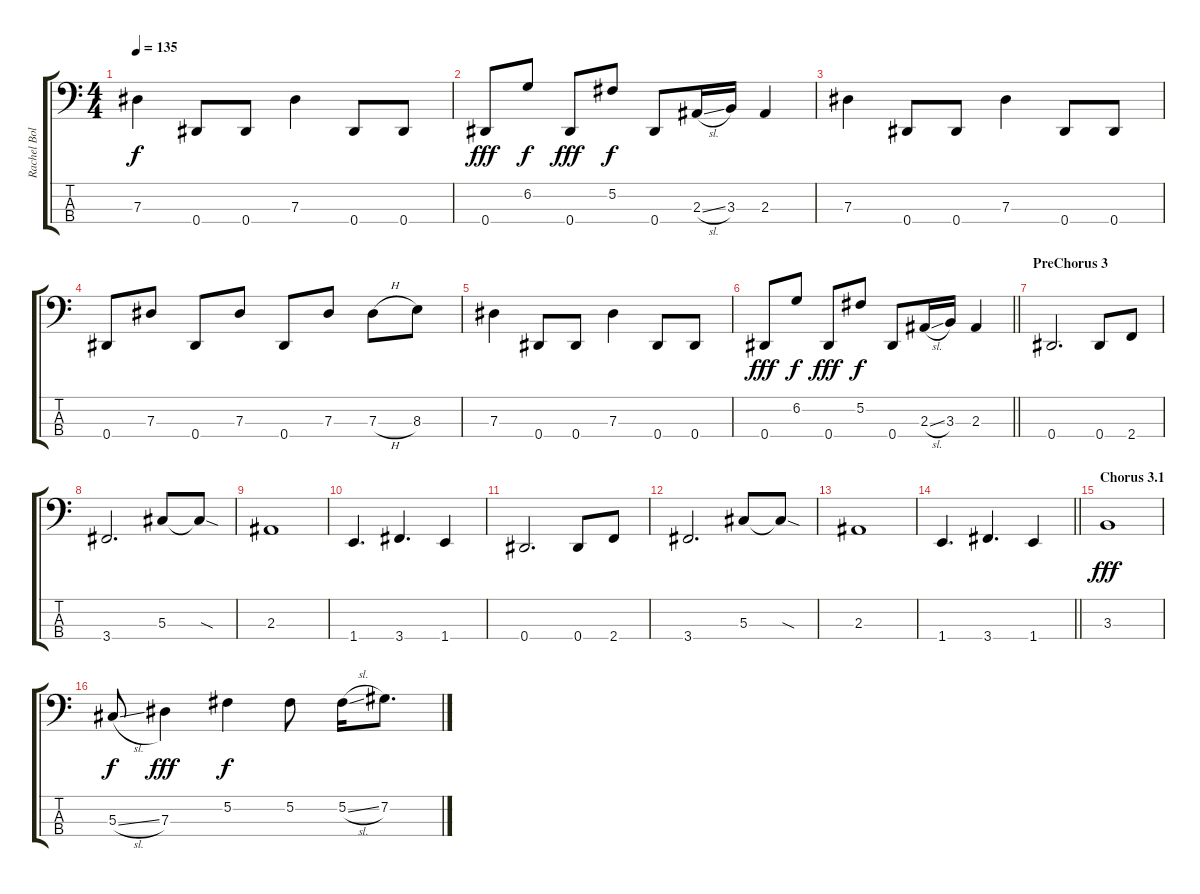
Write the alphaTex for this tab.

\track ("Rachel Bolan" "Rachel Bol") {instrument electricbassfinger}
\staff {score tabs}
\tuning (Gb2 Db2 Ab1 Eb1) {hide}
\ts (4 4)
\tempo 135
\clef f4
\ks c
7.3.4{dy f} 0.4.8 0.4.8 7.3.4 0.4.8 0.4.8 |
0.4.8{dy fff} 6.2.8{dy f} 0.4.8{dy fff} 5.2.8{dy f} 0.4.8 2.3{sl}.16 3.3.16 2.3.4 |
7.3.4 0.4.8 0.4.8 7.3.4 0.4.8 0.4.8 |
0.4.8 7.3.8 0.4.8 7.3.8 0.4.8 7.3.8 7.3{h}.8 8.3.8 |
7.3.4 0.4.8 0.4.8 7.3.4 0.4.8 0.4.8 |
\barLineRight lightlight
0.4.8{dy fff} 6.2.8{dy f} 0.4.8{dy fff} 5.2.8{dy f} 0.4.8 2.3{sl}.16 3.3.16 2.3.4 |
\section ("" "PreChorus 3")
0.4.2{d} 0.4.8 2.4.8 |
3.4.2{d} 5.3.8 5.3{sod t}.8 |
2.3.1 |
1.4.4{d} 3.4.4{d} 1.4.4 |
0.4.2{d} 0.4.8 2.4.8 |
3.4.2{d} 5.3.8 5.3{sod t}.8 |
2.3.1 |
\barLineRight lightlight
1.4.4{d} 3.4.4{d} 1.4.4 |
\section ("" "Chorus 3.1")
3.3.1{dy fff} |
5.3{sl}.8{dy f} 7.3.4{dy fff} 5.2.4{dy f} 5.2.8 5.2{sl}.16 7.2.8{d}
